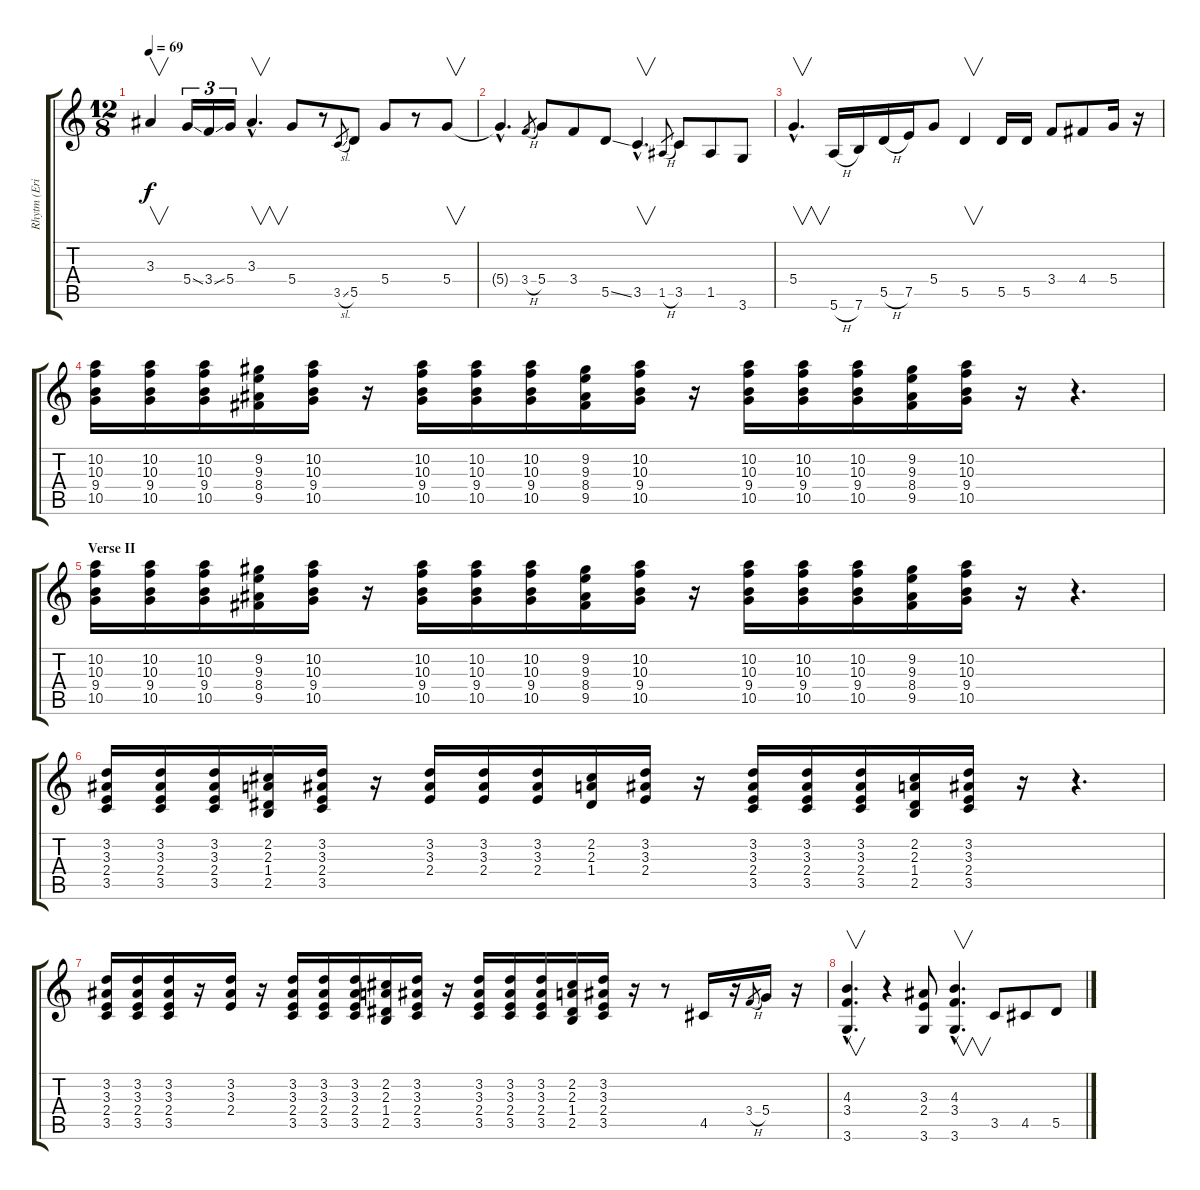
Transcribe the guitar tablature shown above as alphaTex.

\track ("Rhytm (Eric Clapton)" "Rhytm (Eri") {instrument distortionguitar}
\staff {score tabs}
\tuning (E4 B3 G3 D3 A2 E2) {hide}
\ts (12 8)
\tempo 69
\clef g2
\ks c
3.3.4{v dy f} 5.4{ss}.16{tu (3 2)} 3.4{ss}.16{tu (3 2)} 5.4.16{tu (3 2)} 3.3{hac}.4{v d} 5.4.8 r.8 3.5{sl}.8{gr} 5.5.8 5.4.8 r.8 5.4.8{v} |
5.4{hac t}.4{d} 3.4{h}.8{gr} 5.4.8 3.4.8 5.5{ss}.8 3.5{hac}.4{v d} 1.5{h}.8{gr} 3.5.8 1.5.8 3.6.8 |
5.4{hac}.4{v d} 5.6{h}.16 7.6.16 5.5{h}.16 7.5.16 5.4.8 5.5.4{v} 5.5.16 5.5.16 3.4.8 4.4.8 5.4.16 r.16 |
(10.2 10.3 9.4 10.5).16 (10.2 10.3 9.4 10.5).16 (10.2 10.3 9.4 10.5).16 (9.2 9.3 8.4 9.5).16 (10.2 10.3 9.4 10.5).16 r.16 (10.2 10.3 9.4 10.5).16 (10.2 10.3 9.4 10.5).16 (10.2 10.3 9.4 10.5).16 (9.2 9.3 8.4 9.5).16 (10.2 10.3 9.4 10.5).16 r.16 (10.2 10.3 9.4 10.5).16 (10.2 10.3 9.4 10.5).16 (10.2 10.3 9.4 10.5).16 (9.2 9.3 8.4 9.5).16 (10.2 10.3 9.4 10.5).16 r.16 r.4{d} |
\section ("" "Verse II")
(10.2 10.3 9.4 10.5).16 (10.2 10.3 9.4 10.5).16 (10.2 10.3 9.4 10.5).16 (9.2 9.3 8.4 9.5).16 (10.2 10.3 9.4 10.5).16 r.16 (10.2 10.3 9.4 10.5).16 (10.2 10.3 9.4 10.5).16 (10.2 10.3 9.4 10.5).16 (9.2 9.3 8.4 9.5).16 (10.2 10.3 9.4 10.5).16 r.16 (10.2 10.3 9.4 10.5).16 (10.2 10.3 9.4 10.5).16 (10.2 10.3 9.4 10.5).16 (9.2 9.3 8.4 9.5).16 (10.2 10.3 9.4 10.5).16 r.16 r.4{d} |
(3.2 3.3 2.4 3.5).16 (3.2 3.3 2.4 3.5).16 (3.2 3.3 2.4 3.5).16 (2.2 2.3 1.4 2.5).16 (3.2 3.3 2.4 3.5).16 r.16 (3.2 3.3 2.4).16 (3.2 3.3 2.4).16 (3.2 3.3 2.4).16 (2.2 2.3 1.4).16 (3.2 3.3 2.4).16 r.16 (3.2 3.3 2.4 3.5).16 (3.2 3.3 2.4 3.5).16 (3.2 3.3 2.4 3.5).16 (2.2 2.3 1.4 2.5).16 (3.2 3.3 2.4 3.5).16 r.16 r.4{d} |
(3.2 3.3 2.4 3.5).16 (3.2 3.3 2.4 3.5).16 (3.2 3.3 2.4 3.5).16 r.16 (3.2 3.3 2.4).16 r.16 (3.2 3.3 2.4 3.5).16 (3.2 3.3 2.4 3.5).16 (3.2 3.3 2.4 3.5).16 (2.2 2.3 1.4 2.5).16 (3.2 3.3 2.4 3.5).16 r.16 (3.2 3.3 2.4 3.5).16 (3.2 3.3 2.4 3.5).16 (3.2 3.3 2.4 3.5).16 (2.2 2.3 1.4 2.5).16 (3.2 3.3 2.4 3.5).16 r.16 r.8 4.5.16 r.16 3.4{h}.8{gr} 5.4.16 r.16 |
(4.3{hac} 3.4{hac} 3.6{hac}).4{v d} r.4 (3.3 2.4 3.6).8 (4.3{hac} 3.4{hac} 3.6{hac}).4{v d} 3.5.8 4.5.8 5.5.8
